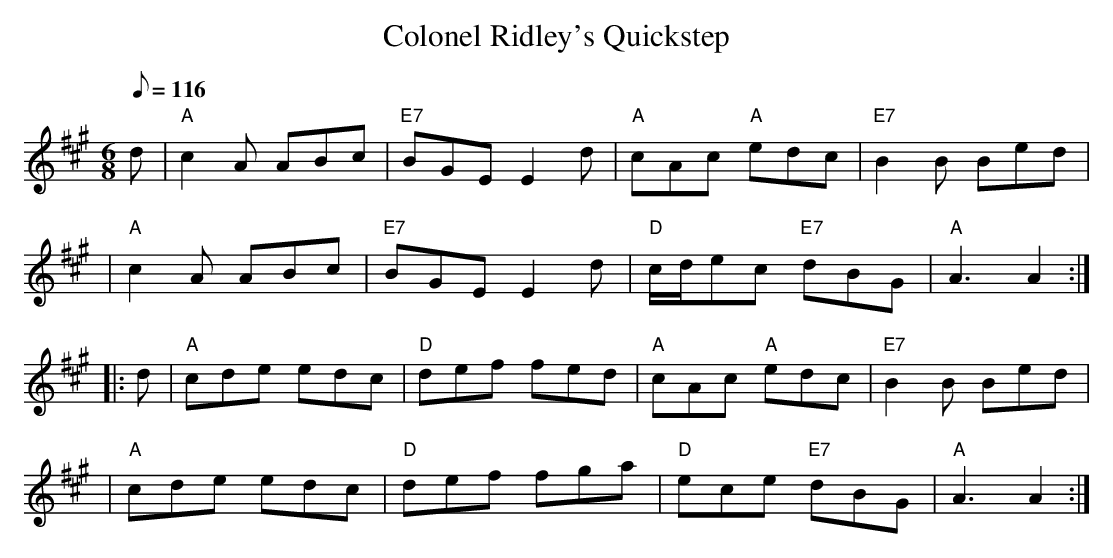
X:1
T:Colonel Ridley's Quickstep
M:6/8
L:1/8
Q:116
K:A
    d | "A" c2A ABc | "E7" BGE E2d | "A" cAc          "A" edc | "E7" B2B  Bed |!
      | "A" c2A ABc | "E7" BGE E2d | "D" c/d/ec "E7"     dBG | "A"A3   A2 :|!
|:  d | "A" cde edc |  "D" def fed | "A" cAc          "A" edc | "E7" B2B  Bed |!
      | "A" cde edc |  "D" def fga | "D"  ece   "E7"     dBG | "A"A3   A2 :|!
